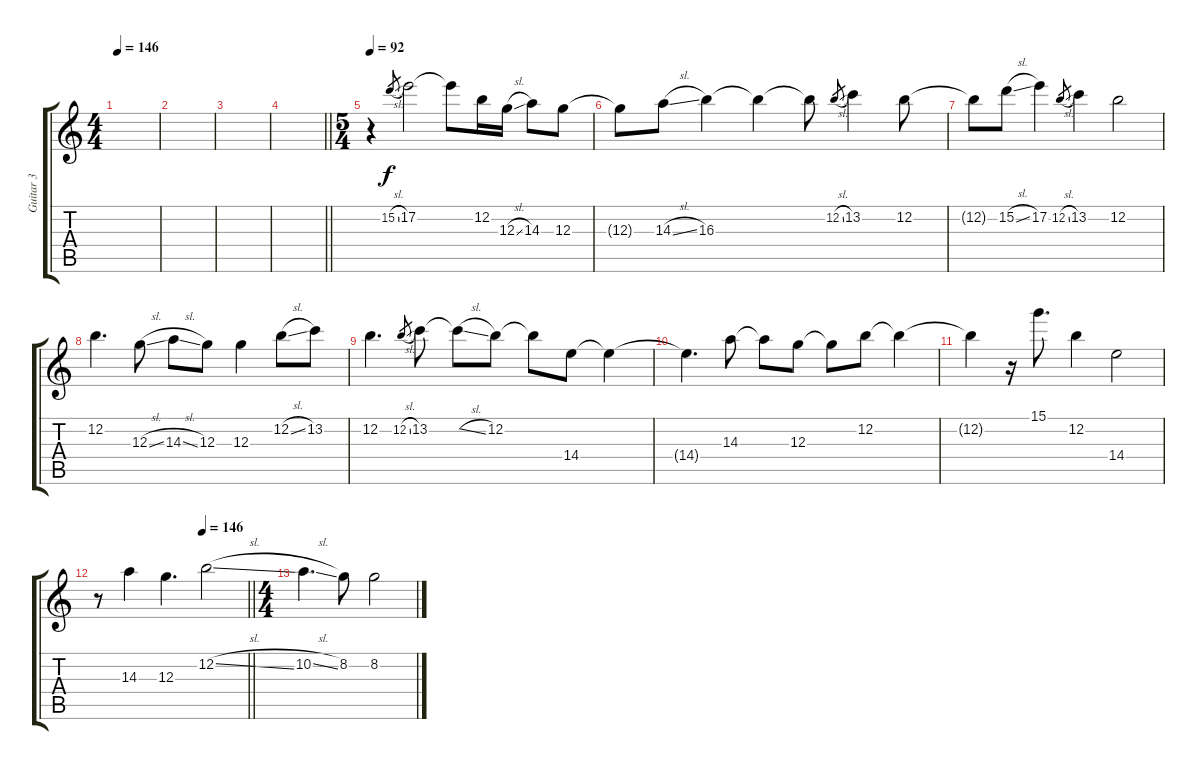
\track ("Guitar 3" "Guitar 3") {instrument overdrivenguitar}
\staff {score tabs}
\tuning (E4 B3 G3 D3 A2 E2) {hide}
\ts (4 4)
\tempo 146
\clef g2
\ks c
|
|
|
\barLineRight lightlight
|
\ts (5 4)
\tempo 92
r.4 15.2{sl}.8{gr} 17.2.2 17.2{t}.8 12.2.16 12.3{sl}.16 14.3.8 12.3.8 |
12.3{t}.8 14.3{sl}.8 16.3.4 16.3{t}.4 16.3{t}.8 12.2{sl}.8{gr} 13.2.4 12.2.8 |
12.2{t}.8 15.2{sl}.8 17.2.4 12.2{sl}.8{gr} 13.2.4 12.2.2 |
12.2.4{d} 12.3{sl}.8 14.3{sl}.8 12.3.8 12.3.4 12.2{sl}.8 13.2.8 |
12.2.4{d} 12.2{sl}.8{gr} 13.2.8 13.2{sl t}.8 12.2.8 12.2{t}.8 14.4.8 14.4{t}.4 |
14.4{t}.4{d} 14.3.8 14.3{t}.8 12.3.8 12.3{t}.8 12.2.8 12.2{t}.4 |
12.2{t}.4 r.16 15.1.8{d} 12.2.4 14.4.2 |
\tempo (146 0.7)
\barLineRight lightlight
r.8 14.3.4 12.3.4{d} 12.2{sl}.2 |
\ts (4 4)
10.2{sl}.4{d} 8.2.8 8.2.2
